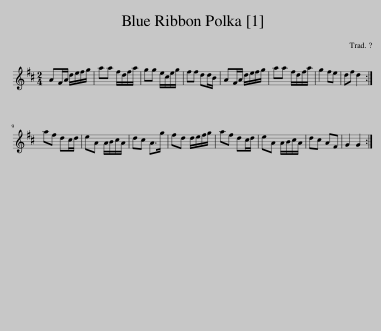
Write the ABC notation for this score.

X:1
L:1/8
M:2/4
I:linebreak $
K:D
V:1 treble
V:1
 AF/A/ d/e/f/g/ | aa f/d/f/a/ | gg e/c/e/g/ | ff dd/B/ | AF/A/ d/e/f/g/ | %5
 aa f/d/f/a/ | g2 fe | df d2 :|$ af dc/d/ | eA A/B/c/A/ | %10
 dc A>g | fd d/e/f/g/ | af dc/d/ | eA A/B/c/A/ | dc AF | %15
 G2 G2 :| %16
